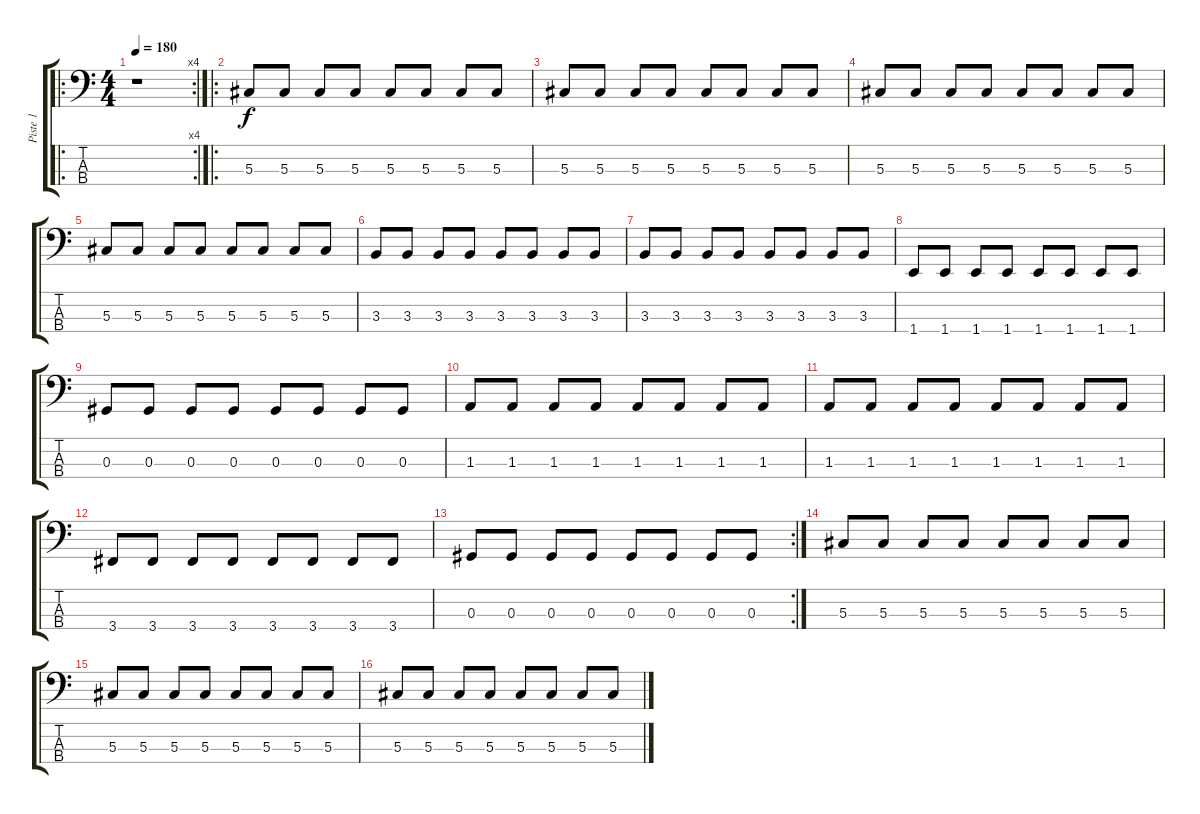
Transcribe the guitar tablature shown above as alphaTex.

\track ("Piste 1" "Piste 1") {instrument electricbasspick}
\staff {score tabs}
\tuning (Gb2 Db2 Ab1 Eb1) {hide}
\ro
\rc 4
\ts (4 4)
\tempo 180
\clef f4
\ks c
r.1{dy f instrument electricbasspick} |
\ro
5.3.8 5.3.8 5.3.8 5.3.8 5.3.8 5.3.8 5.3.8 5.3.8 |
5.3.8 5.3.8 5.3.8 5.3.8 5.3.8 5.3.8 5.3.8 5.3.8 |
5.3.8 5.3.8 5.3.8 5.3.8 5.3.8 5.3.8 5.3.8 5.3.8 |
5.3.8 5.3.8 5.3.8 5.3.8 5.3.8 5.3.8 5.3.8 5.3.8 |
3.3.8 3.3.8 3.3.8 3.3.8 3.3.8 3.3.8 3.3.8 3.3.8 |
3.3.8 3.3.8 3.3.8 3.3.8 3.3.8 3.3.8 3.3.8 3.3.8 |
1.4.8 1.4.8 1.4.8 1.4.8 1.4.8 1.4.8 1.4.8 1.4.8 |
0.3.8 0.3.8 0.3.8 0.3.8 0.3.8 0.3.8 0.3.8 0.3.8 |
1.3.8 1.3.8 1.3.8 1.3.8 1.3.8 1.3.8 1.3.8 1.3.8 |
1.3.8 1.3.8 1.3.8 1.3.8 1.3.8 1.3.8 1.3.8 1.3.8 |
3.4.8 3.4.8 3.4.8 3.4.8 3.4.8 3.4.8 3.4.8 3.4.8 |
\rc 2
0.3.8 0.3.8 0.3.8 0.3.8 0.3.8 0.3.8 0.3.8 0.3.8 |
5.3.8 5.3.8 5.3.8 5.3.8 5.3.8 5.3.8 5.3.8 5.3.8 |
5.3.8 5.3.8 5.3.8 5.3.8 5.3.8 5.3.8 5.3.8 5.3.8 |
5.3.8 5.3.8 5.3.8 5.3.8 5.3.8 5.3.8 5.3.8 5.3.8
